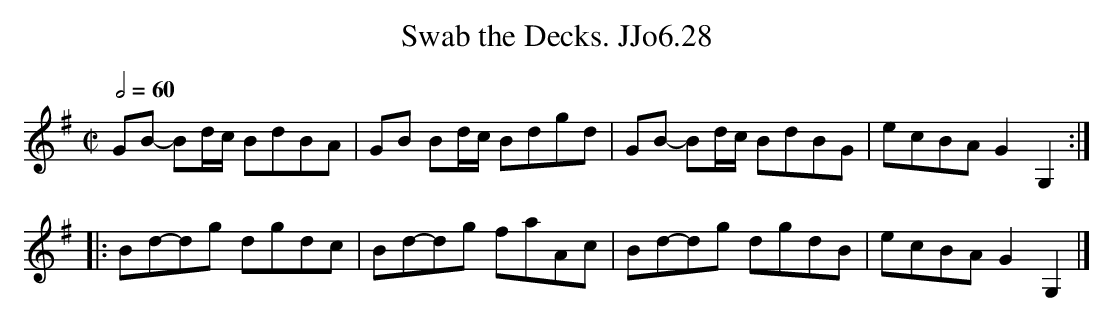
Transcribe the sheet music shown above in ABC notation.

X:1
T:Swab the Decks. JJo6.28
M:C|
L:1/8
Q:1/2=60
K:G
GB- Bd/c/ BdBA|GB Bd/c/ Bdgd|GB- Bd/c/ BdBG|ecBAG2G,2:|
|:Bd-dg dgdc|Bd-dg faAc|Bd-dg dgdB|ecBAG2G,2|]
